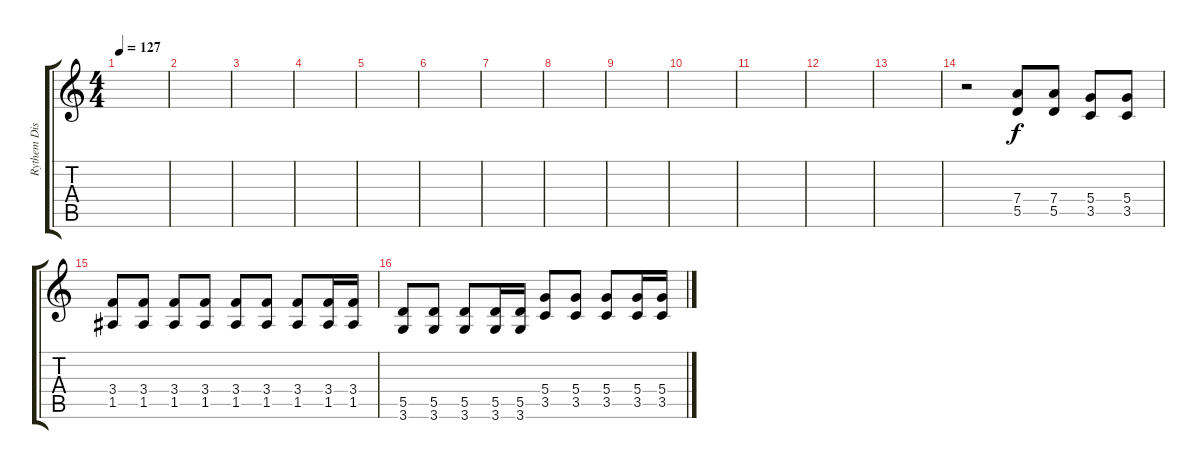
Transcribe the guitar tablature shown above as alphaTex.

\track ("Rythem Distortion" "Rythem Dis") {instrument distortionguitar}
\staff {score tabs}
\tuning (E4 B3 G3 D3 A2 E2) {hide}
\ts (4 4)
\tempo 127
\clef g2
\ks c
|
|
|
|
|
|
|
|
|
|
|
|
|
r.2 (7.4 5.5).8 (7.4 5.5).8 (5.4 3.5).8 (5.4 3.5).8 |
(3.4 1.5).8 (3.4 1.5).8 (3.4 1.5).8 (3.4 1.5).8 (3.4 1.5).8 (3.4 1.5).8 (3.4 1.5).8 (3.4 1.5).16 (3.4 1.5).16 |
(5.5 3.6).8 (5.5 3.6).8 (5.5 3.6).8 (5.5 3.6).16 (5.5 3.6).16 (5.4 3.5).8 (5.4 3.5).8 (5.4 3.5).8 (5.4 3.5).16 (5.4 3.5).16
